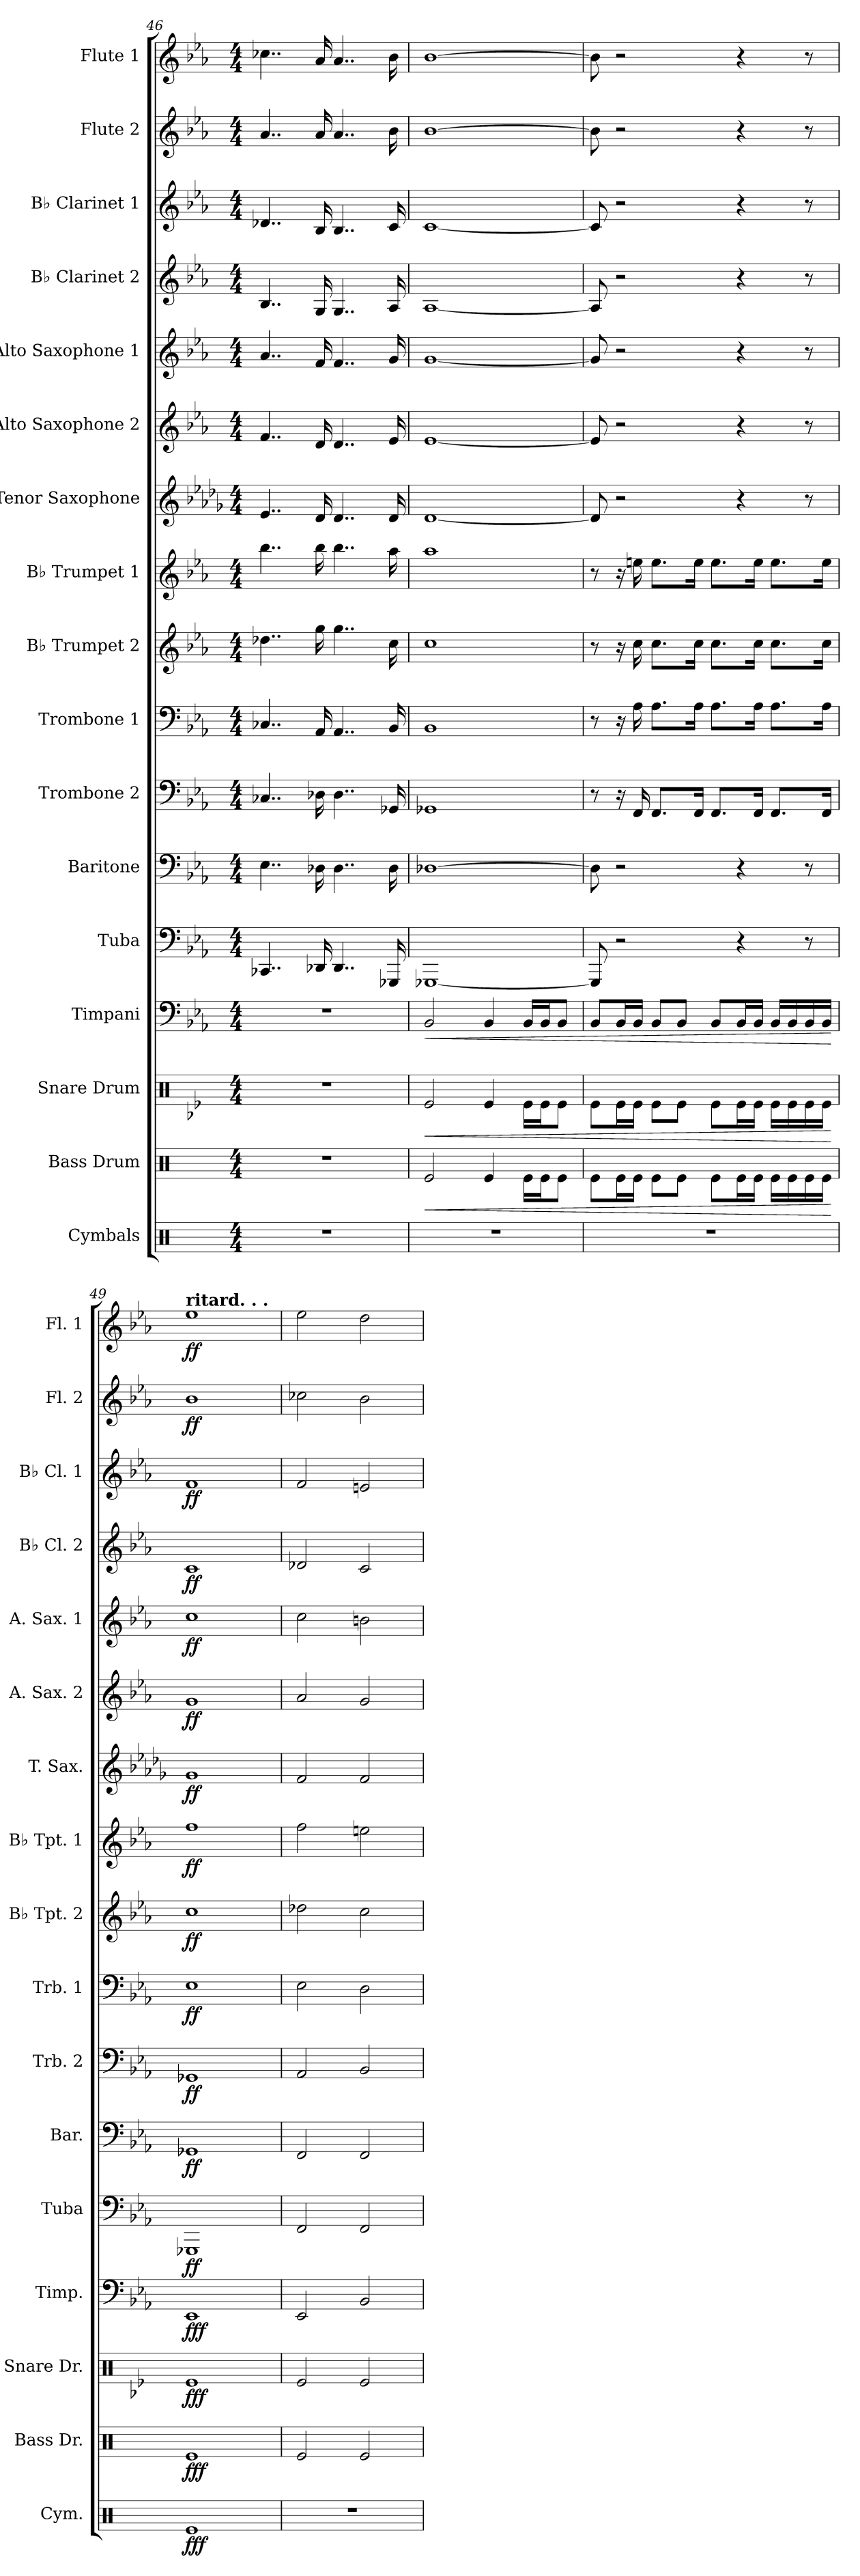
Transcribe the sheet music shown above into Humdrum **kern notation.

**kern	**dynam	**kern	**dynam	**kern	**dynam	**kern	**dynam	**kern	**dynam	**kern	**dynam	**kern	**dynam	**kern	**dynam	**kern	**dynam	**kern	**dynam	**kern	**dynam	**kern	**dynam	**kern	**dynam	**kern	**dynam	**kern	**dynam	**kern	**dynam	**kern	**dynam
*part17	*part17	*part16	*part16	*part15	*part15	*part14	*part14	*part13	*part13	*part12	*part12	*part11	*part11	*part10	*part10	*part9	*part9	*part8	*part8	*part7	*part7	*part6	*part6	*part5	*part5	*part4	*part4	*part3	*part3	*part2	*part2	*part1	*part1
*staff17	*staff17	*staff16	*staff16	*staff15	*staff15	*staff14	*staff14	*staff13	*staff13	*staff12	*staff12	*staff11	*staff11	*staff10	*staff10	*staff9	*staff9	*staff8	*staff8	*staff7	*staff7	*staff6	*staff6	*staff5	*staff5	*staff4	*staff4	*staff3	*staff3	*staff2	*staff2	*staff1	*staff1
*I"Cymbals	*	*I"Bass Drum	*	*I"Snare Drum	*	*I"Timpani	*	*I"Tuba	*	*I"Baritone	*	*I"Trombone 2	*	*I"Trombone 1	*	*I"B♭ Trumpet 2	*	*I"B♭ Trumpet 1	*	*I"Tenor Saxophone	*	*I"Alto Saxophone 2	*	*I"Alto Saxophone 1	*	*I"B♭ Clarinet 2	*	*I"B♭ Clarinet 1	*	*I"Flute 2	*	*I"Flute 1	*
*I'Cym.	*	*I'Bass Dr.	*	*I'Snare Dr.	*	*I'Timp.	*	*I'Tuba	*	*I'Bar.	*	*I'Trb. 2	*	*I'Trb. 1	*	*I'B♭ Tpt. 2	*	*I'B♭ Tpt. 1	*	*I'T. Sax.	*	*I'A. Sax. 2	*	*I'A. Sax. 1	*	*I'B♭ Cl. 2	*	*I'B♭ Cl. 1	*	*I'Fl. 2	*	*I'Fl. 1	*
!!LO:PB:g=z
*clefX	*	*clefX	*	*clefX	*	*clefF4	*	*clefF4	*	*clefF4	*	*clefF4	*	*clefF4	*	*clefG2	*	*clefG2	*	*clefG2	*	*clefG2	*	*clefG2	*	*clefG2	*	*clefG2	*	*clefG2	*	*clefG2	*
*	*	*	*	*	*	*	*	*	*	*	*	*	*	*	*	*ITrd1c2	*	*ITrd1c2	*	*ITrd8c14	*	*ITrd5c9	*	*ITrd5c9	*	*ITrd1c2	*	*ITrd1c2	*	*	*	*	*
*k[]	*	*k[]	*	*k[b-e-]	*	*k[b-e-a-]	*	*k[b-e-a-]	*	*k[b-e-a-]	*	*k[b-e-a-]	*	*k[b-e-a-]	*	*k[b-e-a-d-g-]	*	*k[b-e-a-d-g-]	*	*k[b-e-a-d-g-]	*	*k[b-e-a-d-g-c-]	*	*k[b-e-a-d-g-c-]	*	*k[b-e-a-d-g-]	*	*k[b-e-a-d-g-]	*	*k[b-e-a-]	*	*k[b-e-a-]	*
*M4/4	*	*M4/4	*	*M4/4	*	*M4/4	*	*M4/4	*	*M4/4	*	*M4/4	*	*M4/4	*	*M4/4	*	*M4/4	*	*M4/4	*	*M4/4	*	*M4/4	*	*M4/4	*	*M4/4	*	*M4/4	*	*M4/4	*
=46	=46	=46	=46	=46	=46	=46	=46	=46	=46	=46	=46	=46	=46	=46	=46	=46	=46	=46	=46	=46	=46	=46	=46	=46	=46	=46	=46	=46	=46	=46	=46	=46	=46
1r	.	1r	.	1r	.	1r	.	4..CC-X/	.	4..E-\	.	4..C-X/	.	4..C-X/	.	4..cc-X\	.	4..aa-\	.	4..E-/	.	4..A-/	.	4..c-/	.	4..A-/	.	4..c-X/	.	4..a-/	.	4..cc-X\	.
.	.	.	.	.	.	.	.	16DD-X/	.	16D-X\	.	16D-X\	.	16AA-/	.	16ff\	.	16aa-\	.	16D-/	.	16F/	.	16A-/	.	16F/	.	16A-/	.	16a-/	.	16a-/	.
.	.	.	.	.	.	.	.	4..DD-/	.	4..D-\	.	4..D-\	.	4..AA-/	.	4..ff\	.	4..aa-\	.	4..D-/	.	4..F/	.	4..A-/	.	4..F/	.	4..A-/	.	4..a-/	.	4..a-/	.
.	.	.	.	.	.	.	.	16GGG-X/	.	16D-\	.	16GG-X/	.	16BB-/	.	16b-\	.	16gg-\	.	16D-/	.	16G-/	.	16B-/	.	16G-/	.	16B-/	.	16b-\	.	16b-\	.
=47	=47	=47	=47	=47	=47	=47	=47	=47	=47	=47	=47	=47	=47	=47	=47	=47	=47	=47	=47	=47	=47	=47	=47	=47	=47	=47	=47	=47	=47	=47	=47	=47	=47
!	!	!	!LO:HP:b	!	!LO:HP:b	!	!LO:HP:b	!	!	!	!	!	!	!	!	!	!	!	!	!	!	!	!	!	!	!	!	!	!	!	!	!	!
1r	.	2Re/	<	2Re/	<	2BB-/	<	[1GGG-X	.	[1D-X	.	1GG-X	.	1BB-	.	1b-	.	1gg-	.	[1D-	.	[1G-	.	[1B-	.	[1G-	.	[1B-	.	[1b-	.	[1b-	.
.	.	4Re/	.	4Re/	.	4BB-/	.	.	.	.	.	.	.	.	.	.	.	.	.	.	.	.	.	.	.	.	.	.	.	.	.	.	.
.	.	16Re\LL	.	16Re\LL	.	16BB-/LL	.	.	.	.	.	.	.	.	.	.	.	.	.	.	.	.	.	.	.	.	.	.	.	.	.	.	.
.	.	16Re\J	.	16Re\J	.	16BB-/J	.	.	.	.	.	.	.	.	.	.	.	.	.	.	.	.	.	.	.	.	.	.	.	.	.	.	.
.	.	8Re\J	.	8Re\J	.	8BB-/J	.	.	.	.	.	.	.	.	.	.	.	.	.	.	.	.	.	.	.	.	.	.	.	.	.	.	.
=48	=48	=48	=48	=48	=48	=48	=48	=48	=48	=48	=48	=48	=48	=48	=48	=48	=48	=48	=48	=48	=48	=48	=48	=48	=48	=48	=48	=48	=48	=48	=48	=48	=48
1r	.	8Re\L	.	8Re\L	.	8BB-/L	.	8GGG-/]	.	8D-\]	.	8r	.	8r	.	8r	.	8r	.	8D-/]	.	8G-/]	.	8B-/]	.	8G-/]	.	8B-/]	.	8b-\]	.	8b-\]	.
.	.	16Re\L	.	16Re\L	.	16BB-/L	.	2r	.	2r	.	16r	.	16r	.	16r	.	16r	.	2r	.	2r	.	2r	.	2r	.	2r	.	2r	.	2r	.
.	.	16Re\JJ	.	16Re\JJ	.	16BB-/JJ	.	.	.	.	.	16FF/	.	16A-\	.	16b-\	.	16ddn\	.	.	.	.	.	.	.	.	.	.	.	.	.	.	.
.	.	8Re\L	.	8Re\L	.	8BB-/L	.	.	.	.	.	8.FF/L	.	8.A-\L	.	8.b-\L	.	8.dd\L	.	.	.	.	.	.	.	.	.	.	.	.	.	.	.
.	.	8Re\J	.	8Re\J	.	8BB-/J	.	.	.	.	.	.	.	.	.	.	.	.	.	.	.	.	.	.	.	.	.	.	.	.	.	.	.
.	.	.	.	.	.	.	.	.	.	.	.	16FF/Jk	.	16A-\Jk	.	16b-\Jk	.	16dd\Jk	.	.	.	.	.	.	.	.	.	.	.	.	.	.	.
.	.	8Re\L	.	8Re\L	.	8BB-/L	.	.	.	.	.	8.FF/L	.	8.A-\L	.	8.b-\L	.	8.dd\L	.	.	.	.	.	.	.	.	.	.	.	.	.	.	.
.	.	16Re\L	.	16Re\L	.	16BB-/L	.	4r	.	4r	.	.	.	.	.	.	.	.	.	4r	.	4r	.	4r	.	4r	.	4r	.	4r	.	4r	.
.	.	16Re\JJ	.	16Re\JJ	.	16BB-/JJ	.	.	.	.	.	16FF/Jk	.	16A-\Jk	.	16b-\Jk	.	16dd\Jk	.	.	.	.	.	.	.	.	.	.	.	.	.	.	.
.	.	16Re\LL	.	16Re\LL	.	16BB-/LL	.	.	.	.	.	8.FF/L	.	8.A-\L	.	8.b-\L	.	8.dd\L	.	.	.	.	.	.	.	.	.	.	.	.	.	.	.
.	.	16Re\	.	16Re\	.	16BB-/	.	.	.	.	.	.	.	.	.	.	.	.	.	.	.	.	.	.	.	.	.	.	.	.	.	.	.
.	.	16Re\	.	16Re\	.	16BB-/	.	8r	.	8r	.	.	.	.	.	.	.	.	.	8r	.	8r	.	8r	.	8r	.	8r	.	8r	.	8r	.
.	.	16Re\JJ	.	16Re\JJ	.	16BB-/JJ	.	.	.	.	.	16FF/Jk	.	16A-\Jk	.	16b-\Jk	.	16dd\Jk	.	.	.	.	.	.	.	.	.	.	.	.	.	.	.
.	.	.	[	.	[	.	[	.	.	.	.	.	.	.	.	.	.	.	.	.	.	.	.	.	.	.	.	.	.	.	.	.	.
=49	=49	=49	=49	=49	=49	=49	=49	=49	=49	=49	=49	=49	=49	=49	=49	=49	=49	=49	=49	=49	=49	=49	=49	=49	=49	=49	=49	=49	=49	=49	=49	=49	=49
*	*	*	*	*	*	*	*	*	*	*	*	*	*	*	*	*	*	*	*	*	*	*	*	*	*	*	*	*	*	*	*	*MM112	*
!	!	!	!	!	!	!	!	!	!	!	!	!	!	!	!	!	!	!	!	!	!	!	!	!	!	!	!	!	!	!	!	!LO:TX:a:B:t=ritard. .  .	!
!	!LO:DY:b	!	!LO:DY:b	!	!LO:DY:b	!	!LO:DY:b	!	!LO:DY:b	!	!LO:DY:b	!	!LO:DY:b	!	!LO:DY:b	!	!LO:DY:b	!	!LO:DY:b	!	!LO:DY:b	!	!LO:DY:b	!	!LO:DY:b	!	!LO:DY:b	!	!LO:DY:b	!	!LO:DY:b	!	!LO:DY:b
1Re	fff	1Re	fff	1Re	fff	1EE-	fff	1GGG-X	ff	1GG-X	ff	1GG-X	ff	1E-	ff	1b-	ff	1ee-	ff	1G-	ff	1B-	ff	1e-	ff	1B-	ff	1e-	ff	1b-	ff	1ee-	ff
=50	=50	=50	=50	=50	=50	=50	=50	=50	=50	=50	=50	=50	=50	=50	=50	=50	=50	=50	=50	=50	=50	=50	=50	=50	=50	=50	=50	=50	=50	=50	=50	=50	=50
*	*	*	*	*	*	*	*	*	*	*	*	*	*	*	*	*	*	*	*	*	*	*	*	*	*	*	*	*	*	*	*	*MM104	*
1r	.	2Re/	.	2Re/	.	2EE-/	.	2FF/	.	2FF/	.	2AA-/	.	2E-\	.	2cc-X\	.	2ee-\	.	2F/	.	2c-/	.	2e-\	.	2c-X/	.	2e-/	.	2cc-X\	.	2ee-\	.
.	.	2Re/	.	2Re/	.	2BB-/	.	2FF/	.	2FF/	.	2BB-/	.	2D\	.	2b-\	.	2ddn\	.	2F/	.	2B-/	.	2dn\	.	2B-/	.	2dn/	.	2b-\	.	2dd\	.
=	=	=	=	=	=	=	=	=	=	=	=	=	=	=	=	=	=	=	=	=	=	=	=	=	=	=	=	=	=	=	=	=	=
*-	*-	*-	*-	*-	*-	*-	*-	*-	*-	*-	*-	*-	*-	*-	*-	*-	*-	*-	*-	*-	*-	*-	*-	*-	*-	*-	*-	*-	*-	*-	*-	*-	*-
